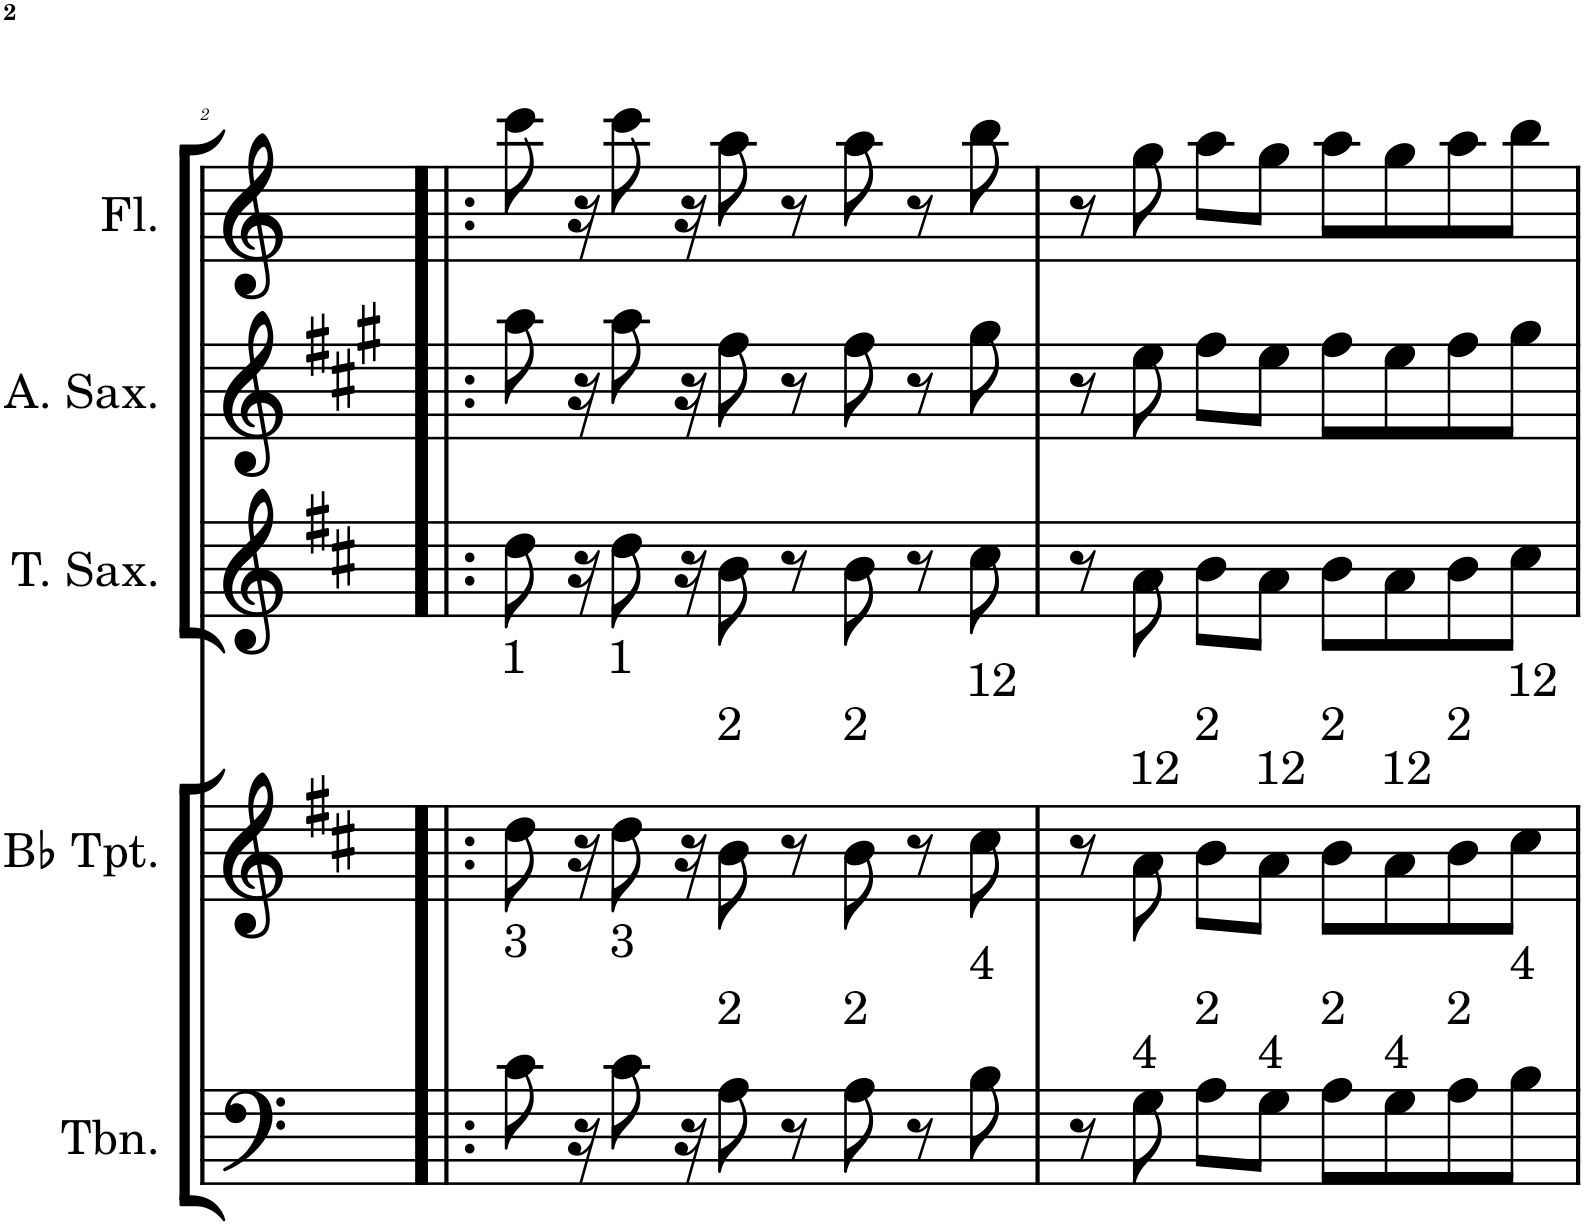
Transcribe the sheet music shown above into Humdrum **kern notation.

**kern	**kern	**kern	**kern	**kern
*part5	*part4	*part3	*part2	*part1
*staff5	*staff4	*staff3	*staff2	*staff1
*I"Trombone	*I"Bb Trumpet	*I"Tenor Saxophone	*I"Alto Saxophone	*I"Flute
*I'Tbn.	*I'Bb Tpt.	*I'T. Sax.	*I'A. Sax.	*I'Fl.
!!LO:PB:g=z
*clefF4	*clefG2	*clefG2	*clefG2	*clefG2
*	*Trd1c2	*Trd8c14	*Trd5c9	*
*k[]	*k[f#c#]	*k[f#c#]	*k[f#c#g#]	*k[]
*M4/4	*M4/4	*M4/4	*M4/4	*M4/4
=2!|:	=2!|:	=2!|:	=2!|:	=2!|:
!	!LO:TX:a:t=1	!	!	!
!LO:TX:a:t=3	!	!	!	!
8c\	8dd\	8dd\	8aa\	8ccc\
16r	16r	16r	16r	16r
!	!LO:TX:a:t=1	!	!	!
!LO:TX:a:t=3	!	!	!	!
8c\	8dd\	8dd\	8aa\	8ccc\
16r	16r	16r	16r	16r
!	!LO:TX:a:t=2	!	!	!
!LO:TX:a:t=2	!	!	!	!
8A\	8b\	8b\	8ff#\	8aa\
8r	8r	8r	8r	8r
!	!LO:TX:a:t=2	!	!	!
!LO:TX:a:t=2	!	!	!	!
8A\	8b\	8b\	8ff#\	8aa\
8r	8r	8r	8r	8r
!	!LO:TX:a:t=12	!	!	!
!LO:TX:a:t=4	!	!	!	!
8B\	8cc#\	8cc#\	8gg#\	8bb\
=3	=3	=3	=3	=3
8r	8r	8r	8r	8r
!	!LO:TX:a:t=12	!	!	!
!LO:TX:a:t=4	!	!	!	!
8G\	8a\	8a\	8ee\	8gg\
!	!LO:TX:a:t=2	!	!	!
!LO:TX:a:t=2	!	!	!	!
8A\L	8b\L	8b\L	8ff#\L	8aa\L
!	!LO:TX:a:t=12	!	!	!
!LO:TX:a:t=4	!	!	!	!
8G\J	8a\J	8a\J	8ee\J	8gg\J
!	!LO:TX:a:t=2	!	!	!
!LO:TX:a:t=2	!	!	!	!
8A\L	8b\L	8b\L	8ff#\L	8aa\L
!	!LO:TX:a:t=12	!	!	!
!LO:TX:a:t=4	!	!	!	!
8G\	8a\	8a\	8ee\	8gg\
!	!LO:TX:a:t=2	!	!	!
!LO:TX:a:t=2	!	!	!	!
8A\	8b\	8b\	8ff#\	8aa\
!	!LO:TX:a:t=12	!	!	!
!LO:TX:a:t=4	!	!	!	!
8B\J	8cc#\J	8cc#\J	8gg#\J	8bb\J
=	=	=	=	=
*-	*-	*-	*-	*-
